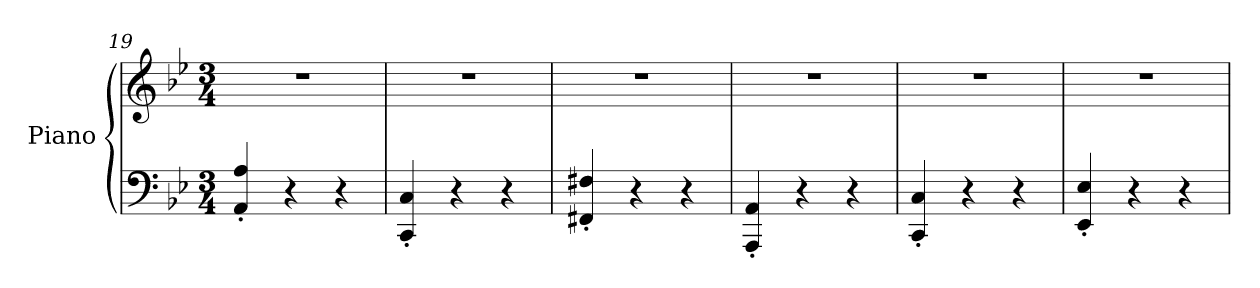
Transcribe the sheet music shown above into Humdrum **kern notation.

**kern	**kern
*part1	*part1
*staff2	*staff1
*I"Piano	*
*I'Pno	*
*clefF4	*clefG2
*k[b-e-]	*k[b-e-]
*B-:	*B-:
*M3/4	*M3/4
=19	=19
4AA/'< 4A/'<	2.r
4r	.
4r	.
=20	=20
4CC/'< 4C/'<	2.r
4r	.
4r	.
=21	=21
4FF#X/'< 4F#X/'<	2.r
4r	.
4r	.
=22	=22
4AAA/'< 4AA/'<	2.r
4r	.
4r	.
=23	=23
4CC/'< 4C/'<	2.r
4r	.
4r	.
!!LO:LB:g=z
=24	=24
4EE-/'< 4E-/'<	2.r
4r	.
4r	.
=	=
*-	*-
